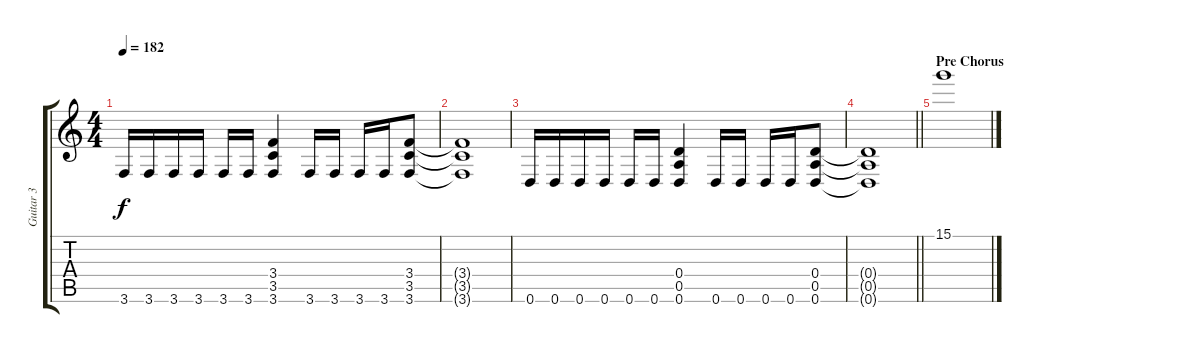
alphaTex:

\track ("Guitar 3" "Guitar 3") {instrument distortionguitar}
\staff {score tabs}
\tuning (E4 B3 G3 D3 A2 D2) {hide}
\ts (4 4)
\tempo 182
\clef g2
\ks c
3.6.16{dy f} 3.6.16 3.6.16 3.6.16 3.6.16 3.6.16 (3.4 3.5 3.6).4 3.6.16 3.6.16 3.6.16 3.6.16 (3.4 3.5 3.6).8 |
(3.4{t} 3.5{t} 3.6{t}).1 |
0.6.16 0.6.16 0.6.16 0.6.16 0.6.16 0.6.16 (0.4 0.5 0.6).4 0.6.16 0.6.16 0.6.16 0.6.16 (0.4 0.5 0.6).8 |
\barLineRight lightlight
(0.4{t} 0.5{t} 0.6{t}).1 |
\section ("" "Pre Chorus")
15.1.1
